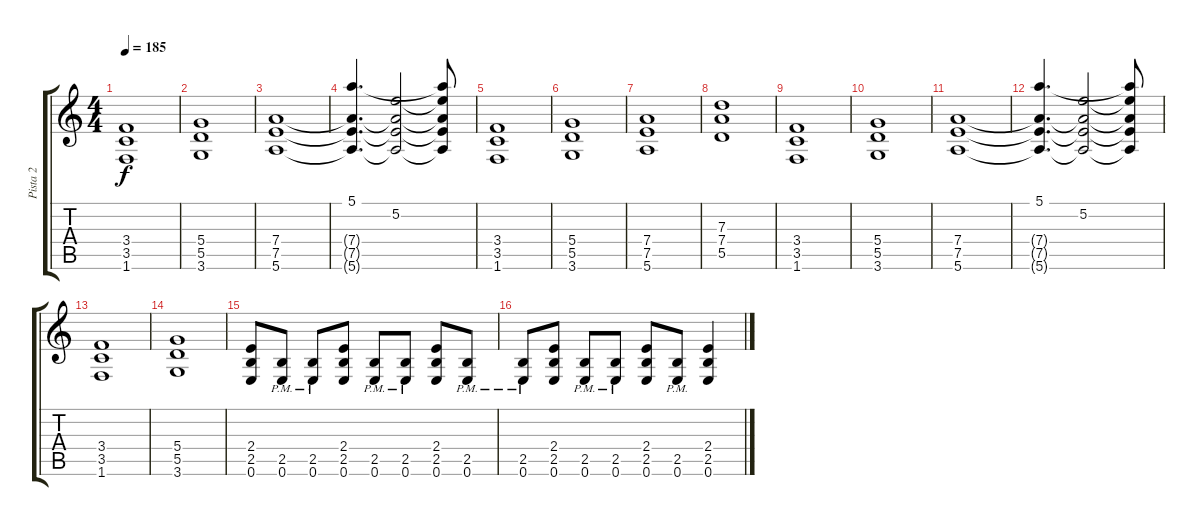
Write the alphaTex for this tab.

\track ("Pista 2" "Pista 2") {instrument overdrivenguitar}
\staff {score tabs}
\tuning (E4 B3 G3 D3 A2 E2) {hide}
\ts (4 4)
\tempo 185
\clef g2
\ks c
(3.4 3.5 1.6).1{dy f} |
(5.4 5.5 3.6).1 |
(7.4 7.5 5.6).1 |
(5.1 7.4{t} 7.5{t} 5.6{t}).4{d} (5.2 7.4{t} 7.5{t} 5.6{t}).2 (5.1{t} 5.2{t} 7.4{t} 7.5{t} 5.6{t}).8 |
(3.4 3.5 1.6).1 |
(5.4 5.5 3.6).1 |
(7.4 7.5 5.6).1 |
(7.3 7.4 5.5).1 |
(3.4 3.5 1.6).1 |
(5.4 5.5 3.6).1 |
(7.4 7.5 5.6).1 |
(5.1 7.4{t} 7.5{t} 5.6{t}).4{d} (5.2 7.4{t} 7.5{t} 5.6{t}).2 (5.1{t} 5.2{t} 7.4{t} 7.5{t} 5.6{t}).8 |
(3.4 3.5 1.6).1 |
(5.4 5.5 3.6).1 |
(2.4 2.5 0.6).8 (2.5{pm} 0.6{pm}).8 (2.5{pm} 0.6{pm}).8 (2.4 2.5 0.6).8 (2.5{pm} 0.6{pm}).8 (2.5{pm} 0.6{pm}).8 (2.4 2.5 0.6).8 (2.5{pm} 0.6{pm}).8 |
(2.5{pm} 0.6{pm}).8 (2.4 2.5 0.6).8 (2.5{pm} 0.6{pm}).8 (2.5{pm} 0.6{pm}).8 (2.4 2.5 0.6).8 (2.5{pm} 0.6{pm}).8 (2.4 2.5 0.6).4
